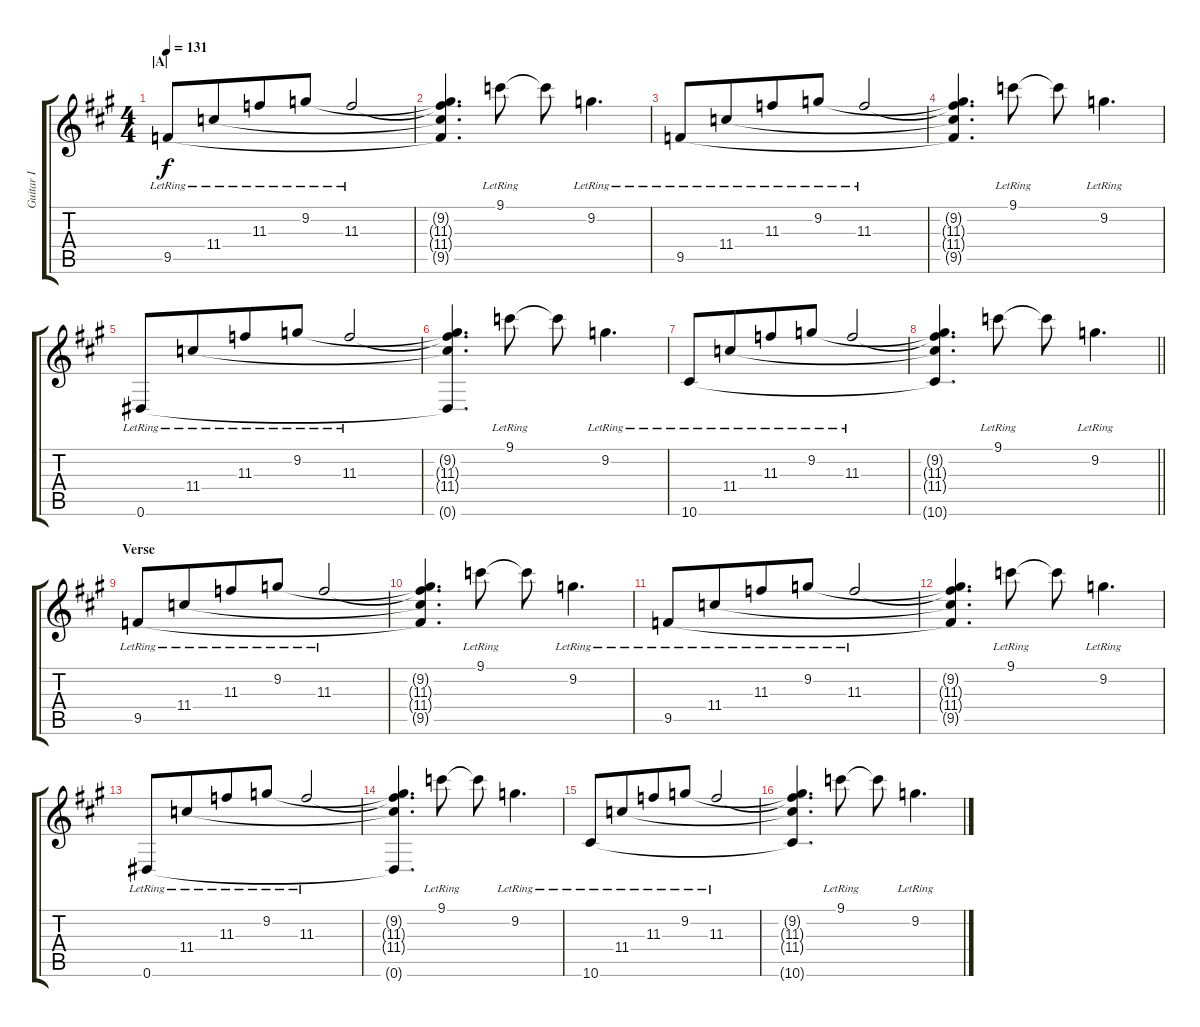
\track ("Guitar I" "Guitar I") {instrument electricguitarclean}
\staff {score tabs}
\tuning (Eb4 Bb3 Gb3 Db3 Ab2 Eb2) {hide}
\ts (4 4)
\section ("" "|A|")
\tempo 131
\clef g2
\ks f#minor
9.5{lr}.8{dy f instrument electricguitarclean beam Up} 11.4{lr}.8{beam Up beam merge} 11.3{lr}.8{beam Up} 9.2{lr}.8{beam Up} 11.3{lr}.2{beam Up} |
(9.2{t} 11.3{t} 11.4{t} 9.5{t}).4{d beam Up} 9.1{lr}.8 9.1{t}.8 9.2{lr}.4{d} |
9.5{lr}.8{beam Up} 11.4{lr}.8{beam Up beam merge} 11.3{lr}.8{beam Up} 9.2{lr}.8{beam Up} 11.3{lr}.2{beam Up} |
(9.2{t} 11.3{t} 11.4{t} 9.5{t}).4{d beam Up} 9.1{lr}.8 9.1{t}.8 9.2{lr}.4{d} |
0.6{lr}.8 11.4{lr}.8{beam merge} 11.3{lr}.8 9.2{lr}.8 11.3{lr}.2{beam Up} |
(9.2{t} 11.3{t} 11.4{t} 0.6{t}).4{d} 9.1{lr}.8 9.1{t}.8 9.2{lr}.4{d} |
10.6{lr}.8{beam Up} 11.4{lr}.8{beam Up beam merge} 11.3{lr}.8{beam Up} 9.2{lr}.8{beam Up} 11.3{lr}.2{beam Up} |
\barLineRight lightlight
(9.2{t} 11.3{t} 11.4{t} 10.6{t}).4{d beam Up} 9.1{lr}.8 9.1{t}.8 9.2{lr}.4{d} |
\section ("" "Verse")
9.5{lr}.8{beam Up} 11.4{lr}.8{beam Up beam merge} 11.3{lr}.8{beam Up} 9.2{lr}.8{beam Up} 11.3{lr}.2{beam Up} |
(9.2{t} 11.3{t} 11.4{t} 9.5{t}).4{d beam Up} 9.1{lr}.8 9.1{t}.8 9.2{lr}.4{d} |
9.5{lr}.8{beam Up} 11.4{lr}.8{beam Up beam merge} 11.3{lr}.8{beam Up} 9.2{lr}.8{beam Up} 11.3{lr}.2{beam Up} |
(9.2{t} 11.3{t} 11.4{t} 9.5{t}).4{d beam Up} 9.1{lr}.8 9.1{t}.8 9.2{lr}.4{d} |
0.6{lr}.8 11.4{lr}.8{beam merge} 11.3{lr}.8 9.2{lr}.8 11.3{lr}.2{beam Up} |
(9.2{t} 11.3{t} 11.4{t} 0.6{t}).4{d} 9.1{lr}.8 9.1{t}.8 9.2{lr}.4{d} |
10.6{lr}.8{beam Up} 11.4{lr}.8{beam Up beam merge} 11.3{lr}.8{beam Up} 9.2{lr}.8{beam Up} 11.3{lr}.2{beam Up} |
(9.2{t} 11.3{t} 11.4{t} 10.6{t}).4{d beam Up} 9.1{lr}.8 9.1{t}.8 9.2{lr}.4{d}
